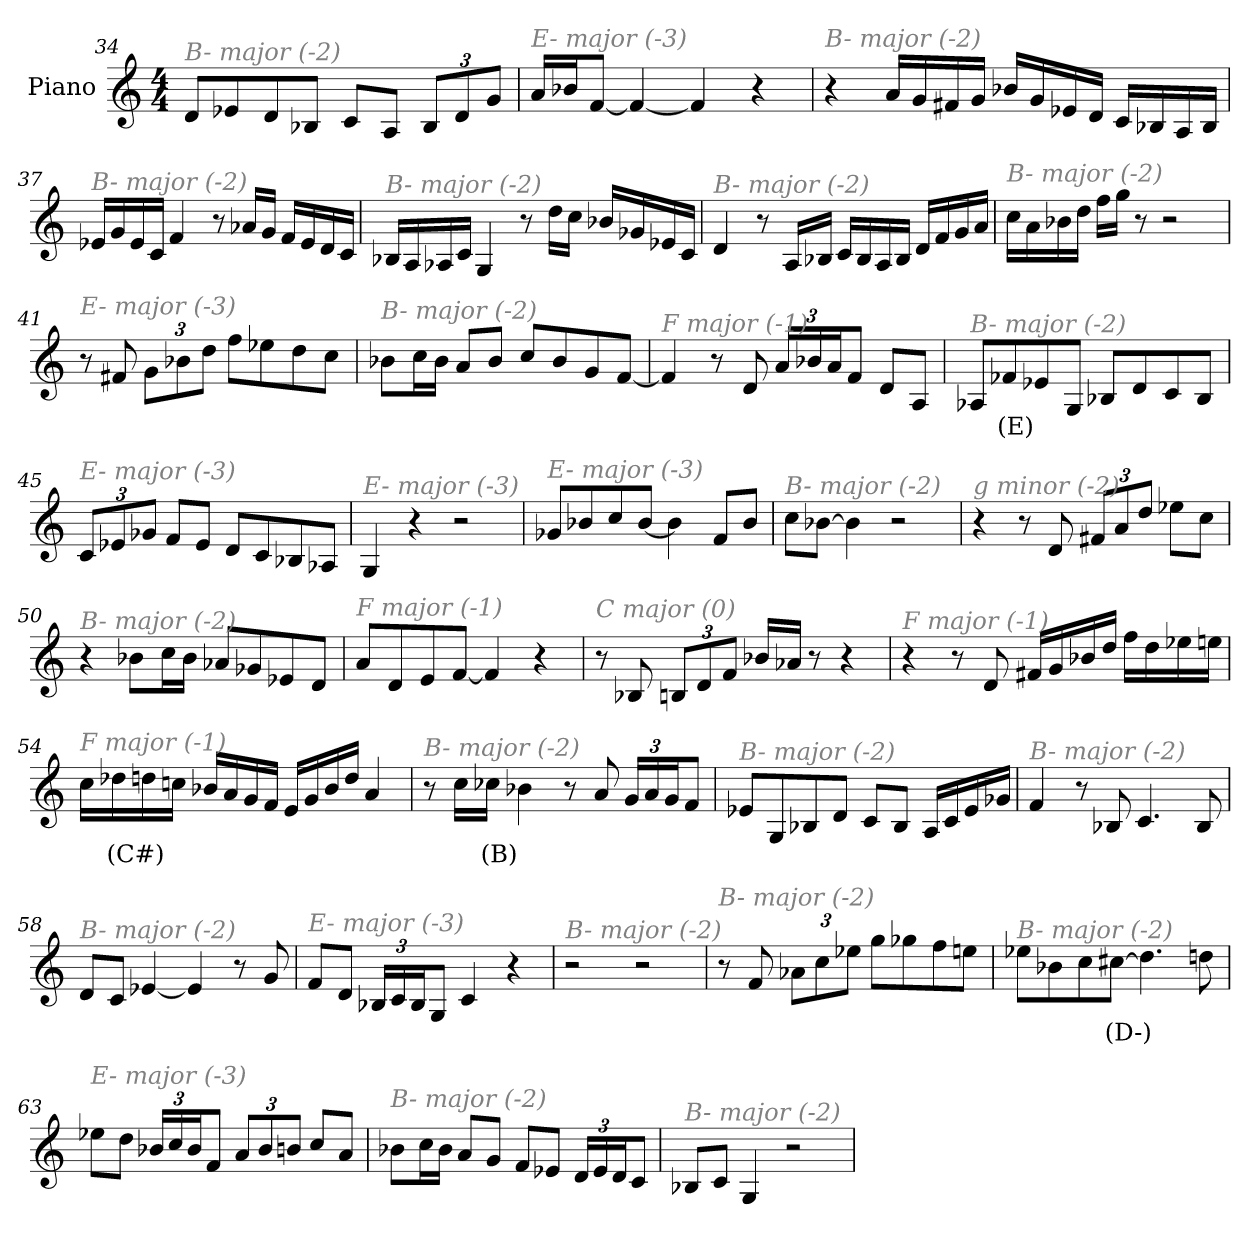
**kern	**text
*part1	*part1
*staff1	*staff1
*I"Piano	*
*I'Pno	*
*clefG2	*
*k[]	*
*M4/4	*
=34	=34
!LO:TX:i:color=#808080:t=B- major (-2)	!
8d/L	.
8e-X/	.
8d/	.
8B-X/J	.
8c/L	.
8A/J	.
*Xbrackettup	*
12B-/L	.
12d/	.
12g/J	.
=35	=35
!LO:TX:i:color=#808080:t=E- major (-3)	!
16a/LL	.
16b-X/J	.
[8f/J	.
4f/_	.
4f/]	.
4r	.
!!LO:LB:g=z
=36	=36
!LO:TX:i:color=#808080:t=B- major (-2)	!
4r	.
16a/LL	.
16g/	.
16f#X/	.
16g/JJ	.
16b-X/LL	.
16g/	.
16e-X/	.
16d/JJ	.
16c/LL	.
16B-X/	.
16A/	.
16B-/JJ	.
=37	=37
!LO:TX:i:color=#808080:t=B- major (-2)	!
16e-X/LL	.
16g/	.
16e-/	.
16c/JJ	.
4f/	.
8r	.
16a-X/LL	.
16g/JJ	.
16f/LL	.
16e-/	.
16d/	.
16c/JJ	.
=38	=38
!LO:TX:i:color=#808080:t=B- major (-2)	!
16B-X/LL	.
16A/	.
16A-X/	.
16c/JJ	.
4G/	.
8r	.
16dd\LL	.
16cc\JJ	.
16b-X/LL	.
16g-X/	.
16e-X/	.
16c/JJ	.
!!LO:LB:g=z
=39	=39
!LO:TX:i:color=#808080:t=B- major (-2)	!
4d/	.
8r	.
16A/LL	.
16B-X/JJ	.
16c/LL	.
16B-/	.
16A/	.
16B-/JJ	.
16d/LL	.
16f/	.
16g/	.
16a/JJ	.
=40	=40
!LO:TX:i:color=#808080:t=B- major (-2)	!
16cc\LL	.
16a\	.
16b-X\	.
16dd\JJ	.
16ff\LL	.
16gg\JJ	.
8r	.
2r	.
=41	=41
!LO:TX:i:color=#808080:t=E- major (-3)	!
8r	.
8f#X/	.
12g\L	.
12b-X\	.
12dd\J	.
8ff\L	.
8ee-X\	.
8dd\	.
8cc\J	.
!!LO:PB:g=z
=42	=42
!LO:TX:i:color=#808080:t=B- major (-2)	!
8b-X\L	.
16cc\L	.
16b-\JJ	.
8a/L	.
8b-/J	.
8cc/L	.
8b-/	.
8g/	.
[8f/J	.
=43	=43
!LO:TX:i:color=#808080:t=F major (-1)	!
4f/]	.
8r	.
8d/	.
24a/LL	.
24b-X/	.
24a/J	.
8f/J	.
8d/L	.
8A/J	.
=44	=44
!LO:TX:i:color=#808080:t=B- major (-2)	!
8A-X/L	.
8f-Xi/	(E)
8e-X/	.
8G/J	.
8B-X/L	.
8d/	.
8c/	.
8B-/J	.
=45	=45
!LO:TX:i:color=#808080:t=E- major (-3)	!
12c/L	.
12e-X/	.
12g-X/J	.
8f/L	.
8e-/J	.
8d/L	.
8c/	.
8B-X/	.
8A-X/J	.
!!LO:LB:g=z
=46	=46
!LO:TX:i:color=#808080:t=E- major (-3)	!
4G/	.
4r	.
2r	.
=47	=47
!LO:TX:i:color=#808080:t=E- major (-3)	!
8g-X/L	.
8b-X/	.
8cc/	.
[8b-/J	.
4b-\]	.
8f/L	.
8b-/J	.
=48	=48
!LO:TX:i:color=#808080:t=B- major (-2)	!
8cc\L	.
[8b-X\J	.
4b-\]	.
2r	.
!!LO:LB:g=z
=49	=49
!LO:TX:i:color=#808080:t=g minor (-2)	!
4r	.
8r	.
8d/	.
12f#X/L	.
12a/	.
12dd/J	.
8ee-X\L	.
8cc\J	.
=50	=50
!LO:TX:i:color=#808080:t=B- major (-2)	!
4r	.
8b-X\L	.
16cc\L	.
16b-\JJ	.
8a-X/L	.
8g-X/	.
8e-X/	.
8d/J	.
=51	=51
!LO:TX:i:color=#808080:t=F major (-1)	!
8a/L	.
8d/	.
8e/	.
[8f/J	.
4f/]	.
4r	.
=52	=52
!LO:TX:i:color=#808080:t=C major (0)	!
8r	.
8B-X/	.
12Bn/L	.
12d/	.
12f/J	.
16b-X/LL	.
16a-X/JJ	.
8r	.
4r	.
!!LO:LB:g=z
=53	=53
!LO:TX:i:color=#808080:t=F major (-1)	!
4r	.
8r	.
8d/	.
16f#X/LL	.
16g/	.
16b-X/	.
16dd/JJ	.
16ff\LL	.
16dd\	.
16ee-X\	.
16een\JJ	.
=54	=54
!LO:TX:i:color=#808080:t=F major (-1)	!
16cc\LL	.
16dd-Xi\	(C#)
16dd\	.
16ccn\JJ	.
16b-X/LL	.
16a/	.
16g/	.
16f/JJ	.
16e/LL	.
16g/	.
16b-/	.
16dd/JJ	.
4a/	.
=55	=55
!LO:TX:i:color=#808080:t=B- major (-2)	!
8r	.
16cc\LL	.
16cc-Xi\JJ	(B)
4b-X\	.
8r	.
8a/	.
24g/LL	.
24a/	.
24g/J	.
8f/J	.
!!LO:LB:g=z
=56	=56
!LO:TX:i:color=#808080:t=B- major (-2)	!
8e-X/L	.
8G/	.
8B-X/	.
8d/J	.
8c/L	.
8B-/J	.
16A/LL	.
16c/	.
16e-/	.
16g-X/JJ	.
=57	=57
!LO:TX:i:color=#808080:t=B- major (-2)	!
4f/	.
8r	.
8B-X/	.
4.c/	.
8B-/	.
=58	=58
!LO:TX:i:color=#808080:t=B- major (-2)	!
8d/L	.
8c/J	.
[4e-X/	.
4e-/]	.
8r	.
8g/	.
=59	=59
!LO:TX:i:color=#808080:t=E- major (-3)	!
8f/L	.
8d/J	.
24B-X/LL	.
24c/	.
24B-/J	.
8G/J	.
4c/	.
4r	.
!!LO:LB:g=z
=60	=60
!LO:TX:i:color=#808080:t=B- major (-2)	!
2r	.
2r	.
=61	=61
!LO:TX:i:color=#808080:t=B- major (-2)	!
8r	.
8f/	.
12a-X\L	.
12cc\	.
12ee-X\J	.
8gg\L	.
8gg-X\	.
8ff\	.
8een\J	.
=62	=62
!LO:TX:i:color=#808080:t=B- major (-2)	!
8ee-X\L	.
8b-X\	.
8cc\	.
[8cc#Xi\J	(D-)
4.dd-\]	.
8ddn\	.
=63	=63
!LO:TX:i:color=#808080:t=E- major (-3)	!
8ee-X\L	.
8dd\J	.
24b-X/LL	.
24cc/	.
24b-/J	.
8f/J	.
12a/L	.
12b-/	.
12bn/J	.
8cc/L	.
8a/J	.
!!LO:LB:g=z
=64	=64
!LO:TX:i:color=#808080:t=B- major (-2)	!
8b-X\L	.
16cc\L	.
16b-\JJ	.
8a/L	.
8g/J	.
8f/L	.
8e-X/J	.
24d/LL	.
24e-/	.
24d/J	.
8c/J	.
=65	=65
!LO:TX:i:color=#808080:t=B- major (-2)	!
8B-X/L	.
8c/J	.
4G/	.
2r	.
=	=
*-	*-
